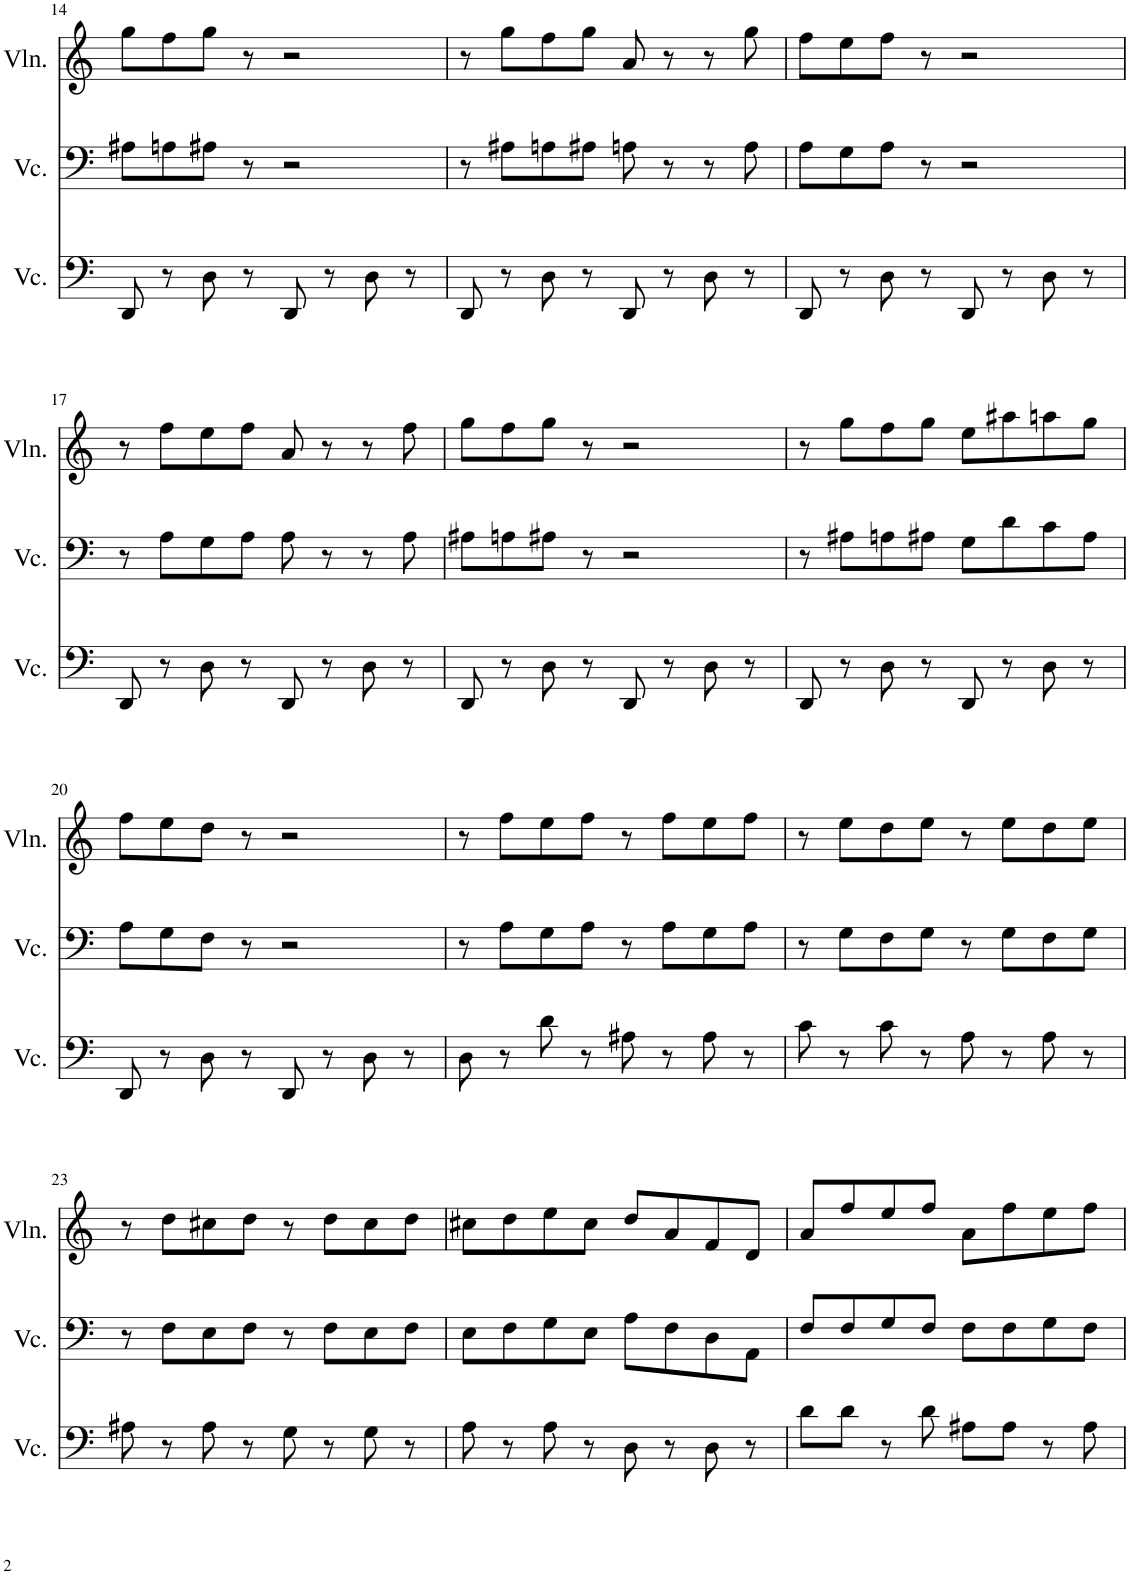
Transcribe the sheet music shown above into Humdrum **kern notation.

**kern	**kern	**kern
*part3	*part2	*part1
*staff3	*staff2	*staff1
*I"Violoncello	*I"Violoncello	*I"Violin
*I'Vc.	*I'Vc.	*I'Vln.
!!LO:PB:g=z
*clefF4	*clefF4	*clefG2
*k[]	*k[]	*k[]
*M4/4	*M4/4	*M4/4
=14	=14	=14
8DD/	8A#X\L	8gg\L
8r	8An\	8ff\
8D\	8A#X\J	8gg\J
8r	8r	8r
8DD/	2r	2r
8r	.	.
8D\	.	.
8r	.	.
=15	=15	=15
8DD/	8r	8r
8r	8A#X\L	8gg\L
8D\	8An\	8ff\
8r	8A#X\J	8gg\J
8DD/	8An\	8a/
8r	8r	8r
8D\	8r	8r
8r	8A\	8gg\
=16	=16	=16
8DD/	8A\L	8ff\L
8r	8G\	8ee\
8D\	8A\J	8ff\J
8r	8r	8r
8DD/	2r	2r
8r	.	.
8D\	.	.
8r	.	.
!!LO:LB:g=z
=17	=17	=17
8DD/	8r	8r
8r	8A\L	8ff\L
8D\	8G\	8ee\
8r	8A\J	8ff\J
8DD/	8A\	8a/
8r	8r	8r
8D\	8r	8r
8r	8A\	8ff\
=18	=18	=18
8DD/	8A#X\L	8gg\L
8r	8An\	8ff\
8D\	8A#X\J	8gg\J
8r	8r	8r
8DD/	2r	2r
8r	.	.
8D\	.	.
8r	.	.
=19	=19	=19
8DD/	8r	8r
8r	8A#X\L	8gg\L
8D\	8An\	8ff\
8r	8A#X\J	8gg\J
8DD/	8G\L	8ee\L
8r	8d\	8aa#X\
8D\	8c\	8aan\
8r	8A#\J	8gg\J
!!LO:LB:g=z
=20	=20	=20
8DD/	8A\L	8ff\L
8r	8G\	8ee\
8D\	8F\J	8dd\J
8r	8r	8r
8DD/	2r	2r
8r	.	.
8D\	.	.
8r	.	.
=21	=21	=21
8D\	8r	8r
8r	8A\L	8ff\L
8d\	8G\	8ee\
8r	8A\J	8ff\J
8A#X\	8r	8r
8r	8A\L	8ff\L
8A#\	8G\	8ee\
8r	8A\J	8ff\J
=22	=22	=22
8c\	8r	8r
8r	8G\L	8ee\L
8c\	8F\	8dd\
8r	8G\J	8ee\J
8A\	8r	8r
8r	8G\L	8ee\L
8A\	8F\	8dd\
8r	8G\J	8ee\J
!!LO:LB:g=z
=23	=23	=23
8A#X\	8r	8r
8r	8F\L	8dd\L
8A#\	8E\	8cc#X\
8r	8F\J	8dd\J
8G\	8r	8r
8r	8F\L	8dd\L
8G\	8E\	8cc#\
8r	8F\J	8dd\J
=24	=24	=24
8A\	8E\L	8cc#X\L
8r	8F\	8dd\
8A\	8G\	8ee\
8r	8E\J	8cc#\J
8D\	8A\L	8dd/L
8r	8F\	8a/
8D\	8D\	8f/
8r	8AA\J	8d/J
=25	=25	=25
8d\L	8F/L	8a/L
8d\J	8F/	8ff/
8r	8G/	8ee/
8d\	8F/J	8ff/J
8A#X\L	8F\L	8a\L
8A#\J	8F\	8ff\
8r	8G\	8ee\
8A#\	8F\J	8ff\J
=	=	=
*-	*-	*-
